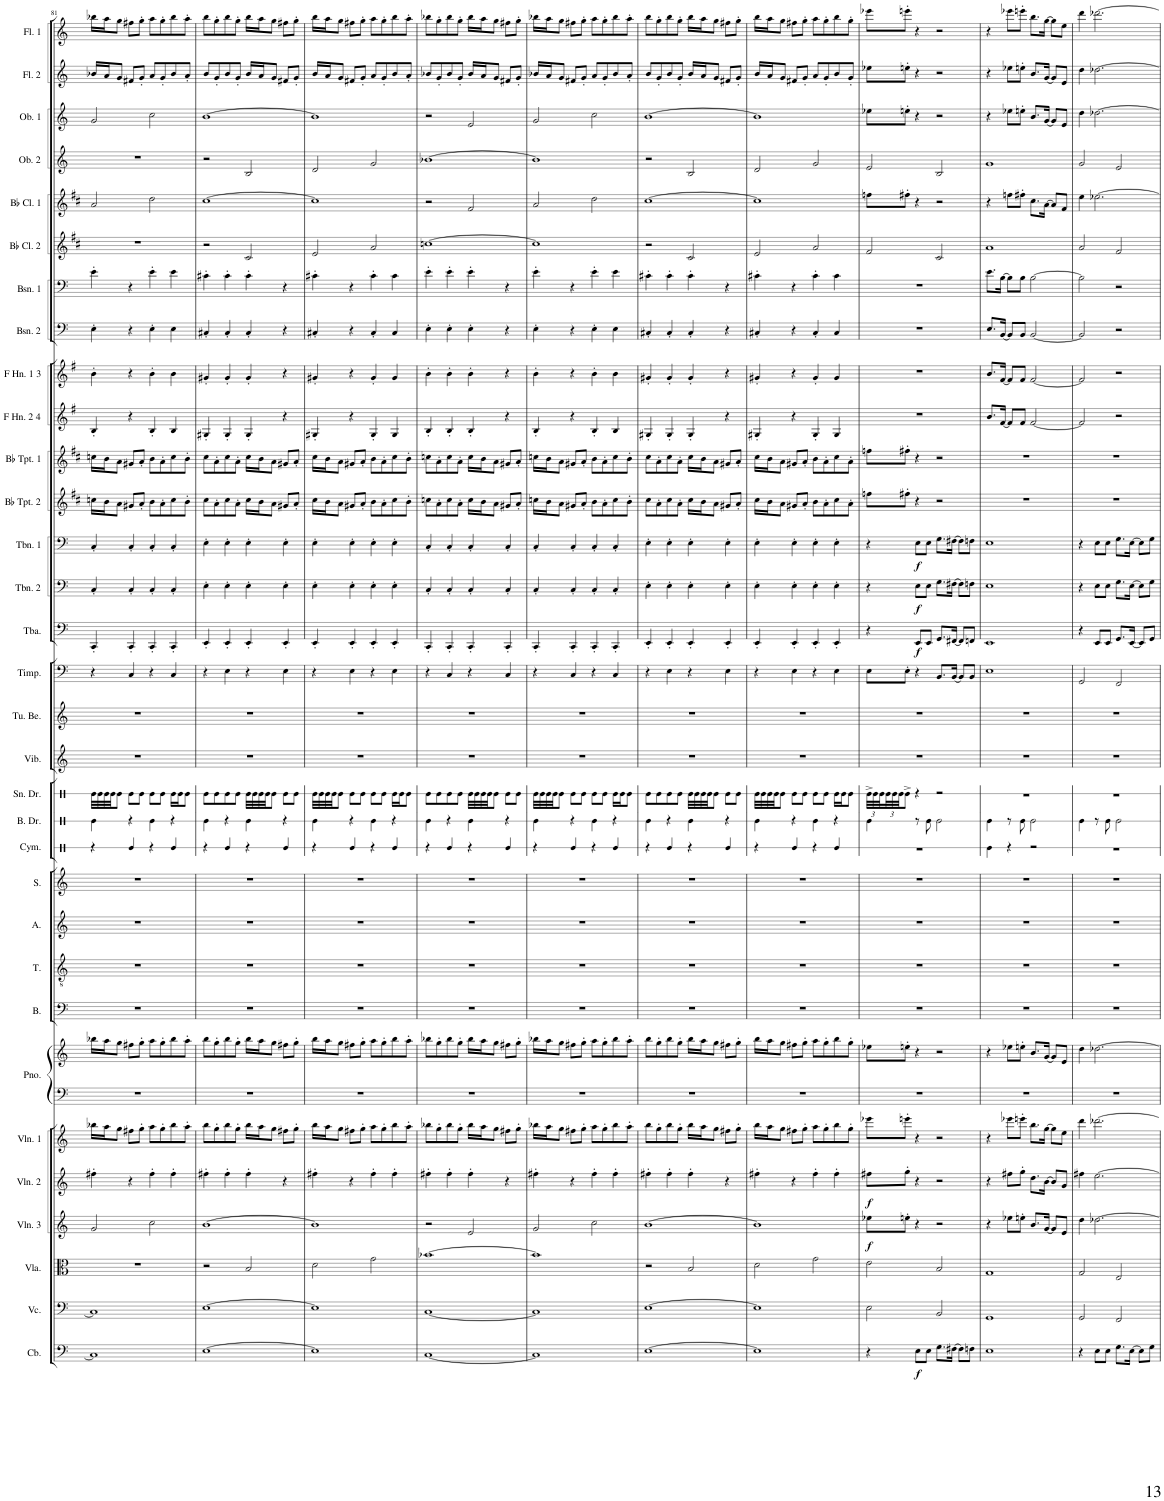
**kern	**dynam	**kern	**kern	**kern	**dynam	**kern	**dynam	**kern	**kern	**kern	**kern	**kern	**kern	**kern	**kern	**kern	**kern	**kern	**kern	**kern	**kern	**dynam	**kern	**dynam	**kern	**dynam	**kern	**kern	**kern	**kern	**kern	**kern	**kern	**kern	**kern	**kern	**kern	**kern
*part32	*part32	*part31	*part30	*part29	*part29	*part28	*part28	*part27	*part26	*part26	*part25	*part24	*part23	*part22	*part21	*part20	*part19	*part18	*part17	*part16	*part15	*part15	*part14	*part14	*part13	*part13	*part12	*part11	*part10	*part9	*part8	*part7	*part6	*part5	*part4	*part3	*part2	*part1
*staff33	*staff33	*staff32	*staff31	*staff30	*staff30	*staff29	*staff29	*staff28	*staff27	*staff26	*staff25	*staff24	*staff23	*staff22	*staff21	*staff20	*staff19	*staff18	*staff17	*staff16	*staff15	*staff15	*staff14	*staff14	*staff13	*staff13	*staff12	*staff11	*staff10	*staff9	*staff8	*staff7	*staff6	*staff5	*staff4	*staff3	*staff2	*staff1
*I"Contrabass	*	*I"Violoncello	*I"Viola	*I"Violin 3	*	*I"Violin 2	*	*I"Violin 1	*I"Piano	*	*I"Baritone	*I"Tenor	*I"Alto	*I"Soprano	*I"Cymbal	*I"Bass Drum	*I"Snare Drum	*I"Vibraphone	*I"Tubular Bells	*I"Timpani	*I"Tuba	*	*I"Trombone 2	*	*I"Trombone 1	*	*I"Bb Trumpet 2	*I"Bb Trumpet 1	*I"F Horn 2 &amp; 4	*I"F Horn 1 &amp; 3	*I"Bassoon 2	*I"Bassoon 1	*I"Bb Clarinet 2	*I"Bb Clarinet 1	*I"Oboe 2	*I"Oboe 1	*I"Flute 2	*I"Flute 1
*I'Cb.	*	*I'Vc.	*I'Vla.	*I'Vln. 3	*	*I'Vln. 2	*	*I'Vln. 1	*I'Pno.	*	*I'B.	*I'T.	*I'A.	*I'S.	*I'Cym.	*I'B. Dr.	*I'Sn. Dr.	*I'Vib.	*I'Tu. Be.	*I'Timp.	*I'Tba.	*	*I'Tbn. 2	*	*I'Tbn. 1	*	*I'Bb Tpt. 2	*I'Bb Tpt. 1	*I'F Hn. 2 4	*I'F Hn. 1 3	*I'Bsn. 2	*I'Bsn. 1	*I'Bb Cl. 2	*I'Bb Cl. 1	*I'Ob. 2	*I'Ob. 1	*I'Fl. 2	*I'Fl. 1
!!LO:PB:g=z
*clefF4	*	*clefF4	*clefC3	*clefG2	*	*clefG2	*	*clefG2	*clefF4	*clefG2	*clefF4	*clefGv2	*clefG2	*clefG2	*clefX	*clefX	*clefX	*clefG2	*clefG2	*clefF4	*clefF4	*	*clefF4	*	*clefF4	*	*clefG2	*clefG2	*clefG2	*clefG2	*clefF4	*clefF4	*clefG2	*clefG2	*clefG2	*clefG2	*clefG2	*clefG2
*Trd7c12	*	*	*	*	*	*	*	*	*	*	*	*	*	*	*	*	*	*	*	*	*	*	*	*	*	*	*Trd1c2	*Trd1c2	*Trd4c7	*Trd4c7	*	*	*Trd1c2	*Trd1c2	*	*	*	*
*k[]	*	*k[]	*k[]	*k[]	*	*k[]	*	*k[]	*k[]	*k[]	*k[]	*k[]	*k[]	*k[]	*k[]	*k[]	*k[]	*k[]	*k[]	*k[]	*k[]	*	*k[]	*	*k[]	*	*k[f#c#]	*k[f#c#]	*k[f#]	*k[f#]	*k[]	*k[]	*k[f#c#]	*k[f#c#]	*k[]	*k[]	*k[]	*k[]
*M4/4	*	*M4/4	*M4/4	*M4/4	*	*M4/4	*	*M4/4	*M4/4	*M4/4	*M4/4	*M4/4	*M4/4	*M4/4	*M4/4	*M4/4	*M4/4	*M4/4	*M4/4	*M4/4	*M4/4	*	*M4/4	*	*M4/4	*	*M4/4	*M4/4	*M4/4	*M4/4	*M4/4	*M4/4	*M4/4	*M4/4	*M4/4	*M4/4	*M4/4	*M4/4
=81	=81	=81	=81	=81	=81	=81	=81	=81	=81	=81	=81	=81	=81	=81	=81	=81	=81	=81	=81	=81	=81	=81	=81	=81	=81	=81	=81	=81	=81	=81	=81	=81	=81	=81	=81	=81	=81	=81
1C]	.	1C]	1r	2g/	.	4ff#X'\	.	16bb-X\LL	1r	16bb-X\LL	1r	1r	1r	1r	4r	4Re\	32Re\LLL	1r	1r	4r	4CC'/	.	4C'/	.	4C'/	.	16ccn\LL	16ccn\LL	4B'/	4b'\	4E'\	4e'\	1r	2a/	1r	2g/	16b-X/LL	16bb-X\LL
.	.	.	.	.	.	.	.	.	.	.	.	.	.	.	.	.	32Re\	.	.	.	.	.	.	.	.	.	.	.	.	.	.	.	.	.	.	.	.	.
.	.	.	.	.	.	.	.	16aa\J	.	16aa\J	.	.	.	.	.	.	32Re\	.	.	.	.	.	.	.	.	.	16b\J	16b\J	.	.	.	.	.	.	.	.	16a/J	16aa\J
.	.	.	.	.	.	.	.	.	.	.	.	.	.	.	.	.	32Re\JJ	.	.	.	.	.	.	.	.	.	.	.	.	.	.	.	.	.	.	.	.	.
.	.	.	.	.	.	.	.	8gg\J	.	8gg\J	.	.	.	.	.	.	8Re\J	.	.	.	.	.	.	.	.	.	8a\J	8a\J	.	.	.	.	.	.	.	.	8g/J	8gg\J
.	.	.	.	.	.	4r	.	8ff#X\L	.	8ff#X\L	.	.	.	.	4Re/	4r	8Re\L	.	.	4C/	4CC'/	.	4C'/	.	4C'/	.	8g#X/L	8g#X/L	4r	4r	4r	4r	.	.	.	.	8f#X/L	8ff#X\L
.	.	.	.	.	.	.	.	8gg'\J	.	8gg'\J	.	.	.	.	.	.	8Re\J	.	.	.	.	.	.	.	.	.	8a'/J	8a'/J	.	.	.	.	.	.	.	.	8g'/J	8gg'\J
.	.	.	.	2cc\	.	4ff#'\	.	8aa\L	.	8aa\L	.	.	.	.	4r	4Re\	8Re\L	.	.	4r	4CC'/	.	4C'/	.	4C'/	.	8b\L	8b\L	4B'/	4b'\	4E'\	4e'\	.	2dd\	.	2cc\	8a/L	8aa\L
.	.	.	.	.	.	.	.	8gg'\	.	8gg'\	.	.	.	.	.	.	8Re\J	.	.	.	.	.	.	.	.	.	8a'\	8a'\	.	.	.	.	.	.	.	.	8g'/	8gg'\
.	.	.	.	.	.	4ff#'\	.	8bb-\	.	8bb-\	.	.	.	.	4Re/	4r	16Re\LL	.	.	4C/	4CC'/	.	4C'/	.	4C'/	.	8cc\	8cc\	4B/	4b\	4E\	4e\	.	.	.	.	8b-/	8bb-\
.	.	.	.	.	.	.	.	.	.	.	.	.	.	.	.	.	16Re\J	.	.	.	.	.	.	.	.	.	.	.	.	.	.	.	.	.	.	.	.	.
.	.	.	.	.	.	.	.	8aa'\J	.	8aa'\J	.	.	.	.	.	.	8Re\J	.	.	.	.	.	.	.	.	.	8b'\J	8b'\J	.	.	.	.	.	.	.	.	8a'/J	8aa'\J
=82	=82	=82	=82	=82	=82	=82	=82	=82	=82	=82	=82	=82	=82	=82	=82	=82	=82	=82	=82	=82	=82	=82	=82	=82	=82	=82	=82	=82	=82	=82	=82	=82	=82	=82	=82	=82	=82	=82
[1E	.	[1E	2r	[1b	.	4ff#X'\	.	8bb\L	1r	8bb\L	1r	1r	1r	1r	4r	4Re\	8Re\L	1r	1r	4r	4EE'/	.	4E'\	.	4E'\	.	8cc#\L	8cc#\L	4G#X'/	4g#X'/	4C#X'/	4c#X'\	2r	[1cc#	2r	[1b	8b/L	8bb\L
.	.	.	.	.	.	.	.	8gg'\	.	8gg'\	.	.	.	.	.	.	8Re\	.	.	.	.	.	.	.	.	.	8a'\	8a'\	.	.	.	.	.	.	.	.	8g'/	8gg'\
.	.	.	.	.	.	4ff#'\	.	8bb\	.	8bb\	.	.	.	.	4Re/	4r	8Re\	.	.	4E\	4EE'/	.	4E'\	.	4E'\	.	8cc#\	8cc#\	4G#'/	4g#'/	4C#'/	4c#'\	.	.	.	.	8b/	8bb\
.	.	.	.	.	.	.	.	8gg'\J	.	8gg'\J	.	.	.	.	.	.	8Re\J	.	.	.	.	.	.	.	.	.	8a'\J	8a'\J	.	.	.	.	.	.	.	.	8g'/J	8gg'\J
.	.	.	2B/	.	.	4ff#'\	.	16bb\LL	.	16bb\LL	.	.	.	.	4r	4Re\	32Re\LLL	.	.	4r	4EE'/	.	4E'\	.	4E'\	.	16cc#\LL	16cc#\LL	4G#'/	4g#'/	4C#'/	4c#'\	2c#/	.	2B/	.	16b/LL	16bb\LL
.	.	.	.	.	.	.	.	.	.	.	.	.	.	.	.	.	32Re\	.	.	.	.	.	.	.	.	.	.	.	.	.	.	.	.	.	.	.	.	.
.	.	.	.	.	.	.	.	16aa\J	.	16aa\J	.	.	.	.	.	.	32Re\	.	.	.	.	.	.	.	.	.	16b\J	16b\J	.	.	.	.	.	.	.	.	16a/J	16aa\J
.	.	.	.	.	.	.	.	.	.	.	.	.	.	.	.	.	32Re\JJ	.	.	.	.	.	.	.	.	.	.	.	.	.	.	.	.	.	.	.	.	.
.	.	.	.	.	.	.	.	8gg\J	.	8gg\J	.	.	.	.	.	.	8Re\J	.	.	.	.	.	.	.	.	.	8a\J	8a\J	.	.	.	.	.	.	.	.	8g/J	8gg\J
.	.	.	.	.	.	4r	.	8ff#X\L	.	8ff#X\L	.	.	.	.	4Re/	4r	8Re\L	.	.	4E\	4EE'/	.	4E'\	.	4E'\	.	8g#X/L	8g#X/L	4r	4r	4r	4r	.	.	.	.	8f#X/L	8ff#X\L
.	.	.	.	.	.	.	.	8gg'\J	.	8gg'\J	.	.	.	.	.	.	8Re\J	.	.	.	.	.	.	.	.	.	8a'/J	8a'/J	.	.	.	.	.	.	.	.	8g'/J	8gg'\J
=83	=83	=83	=83	=83	=83	=83	=83	=83	=83	=83	=83	=83	=83	=83	=83	=83	=83	=83	=83	=83	=83	=83	=83	=83	=83	=83	=83	=83	=83	=83	=83	=83	=83	=83	=83	=83	=83	=83
1E]	.	1E]	2d\	1b]	.	4ff#X'\	.	16bb\LL	1r	16bb\LL	1r	1r	1r	1r	4r	4Re\	32Re\LLL	1r	1r	4r	4EE'/	.	4E'\	.	4E'\	.	16cc#\LL	16cc#\LL	4G#X'/	4g#X'/	4C#X'/	4c#X'\	2e/	1cc#]	2d/	1b]	16b/LL	16bb\LL
.	.	.	.	.	.	.	.	.	.	.	.	.	.	.	.	.	32Re\	.	.	.	.	.	.	.	.	.	.	.	.	.	.	.	.	.	.	.	.	.
.	.	.	.	.	.	.	.	16aa\J	.	16aa\J	.	.	.	.	.	.	32Re\	.	.	.	.	.	.	.	.	.	16b\J	16b\J	.	.	.	.	.	.	.	.	16a/J	16aa\J
.	.	.	.	.	.	.	.	.	.	.	.	.	.	.	.	.	32Re\JJ	.	.	.	.	.	.	.	.	.	.	.	.	.	.	.	.	.	.	.	.	.
.	.	.	.	.	.	.	.	8gg\J	.	8gg\J	.	.	.	.	.	.	8Re\J	.	.	.	.	.	.	.	.	.	8a\J	8a\J	.	.	.	.	.	.	.	.	8g/J	8gg\J
.	.	.	.	.	.	4r	.	8ff#X\L	.	8ff#X\L	.	.	.	.	4Re/	4r	8Re\L	.	.	4E\	4EE'/	.	4E'\	.	4E'\	.	8g#X/L	8g#X/L	4r	4r	4r	4r	.	.	.	.	8f#X/L	8ff#X\L
.	.	.	.	.	.	.	.	8gg'\J	.	8gg'\J	.	.	.	.	.	.	8Re\J	.	.	.	.	.	.	.	.	.	8a'/J	8a'/J	.	.	.	.	.	.	.	.	8g'/J	8gg'\J
.	.	.	2g\	.	.	4ff#'\	.	8aa\L	.	8aa\L	.	.	.	.	4r	4Re\	8Re\L	.	.	4r	4EE'/	.	4E'\	.	4E'\	.	8b\L	8b\L	4G#'/	4g#'/	4C#'/	4c#'\	2a/	.	2g/	.	8a/L	8aa\L
.	.	.	.	.	.	.	.	8gg'\	.	8gg'\	.	.	.	.	.	.	8Re\J	.	.	.	.	.	.	.	.	.	8a'\	8a'\	.	.	.	.	.	.	.	.	8g'/	8gg'\
.	.	.	.	.	.	4ff#'\	.	8bb\	.	8bb\	.	.	.	.	4Re/	4r	16Re\LL	.	.	4E\	4EE'/	.	4E'\	.	4E'\	.	8cc#\	8cc#\	4G#/	4g#/	4C#/	4c#\	.	.	.	.	8b/	8bb\
.	.	.	.	.	.	.	.	.	.	.	.	.	.	.	.	.	16Re\J	.	.	.	.	.	.	.	.	.	.	.	.	.	.	.	.	.	.	.	.	.
.	.	.	.	.	.	.	.	8aa'\J	.	8aa'\J	.	.	.	.	.	.	8Re\J	.	.	.	.	.	.	.	.	.	8b'\J	8b'\J	.	.	.	.	.	.	.	.	8a'/J	8aa'\J
=84	=84	=84	=84	=84	=84	=84	=84	=84	=84	=84	=84	=84	=84	=84	=84	=84	=84	=84	=84	=84	=84	=84	=84	=84	=84	=84	=84	=84	=84	=84	=84	=84	=84	=84	=84	=84	=84	=84
[1C	.	[1C	[1b-X	2r	.	4ff#X'\	.	8bb-X\L	1r	8bb-X\L	1r	1r	1r	1r	4r	4Re\	8Re\L	1r	1r	4r	4CC'/	.	4C'/	.	4C'/	.	8ccn\L	8ccn\L	4B'/	4b'\	4E'\	4e'\	[1ccn	2r	[1b-X	2r	8b-X/L	8bb-X\L
.	.	.	.	.	.	.	.	8gg'\	.	8gg'\	.	.	.	.	.	.	8Re\	.	.	.	.	.	.	.	.	.	8a'\	8a'\	.	.	.	.	.	.	.	.	8g'/	8gg'\
.	.	.	.	.	.	4ff#'\	.	8bb-\	.	8bb-\	.	.	.	.	4Re/	4r	8Re\	.	.	4C/	4CC'/	.	4C'/	.	4C'/	.	8cc\	8cc\	4B'/	4b'\	4E'\	4e'\	.	.	.	.	8b-/	8bb-\
.	.	.	.	.	.	.	.	8gg'\J	.	8gg'\J	.	.	.	.	.	.	8Re\J	.	.	.	.	.	.	.	.	.	8a'\J	8a'\J	.	.	.	.	.	.	.	.	8g'/J	8gg'\J
.	.	.	.	2e/	.	4ff#'\	.	16bb-\LL	.	16bb-\LL	.	.	.	.	4r	4Re\	32Re\LLL	.	.	4r	4CC'/	.	4C'/	.	4C'/	.	16cc\LL	16cc\LL	4B'/	4b'\	4E'\	4e'\	.	2f#/	.	2e/	16b-/LL	16bb-\LL
.	.	.	.	.	.	.	.	.	.	.	.	.	.	.	.	.	32Re\	.	.	.	.	.	.	.	.	.	.	.	.	.	.	.	.	.	.	.	.	.
.	.	.	.	.	.	.	.	16aa\J	.	16aa\J	.	.	.	.	.	.	32Re\	.	.	.	.	.	.	.	.	.	16b\J	16b\J	.	.	.	.	.	.	.	.	16a/J	16aa\J
.	.	.	.	.	.	.	.	.	.	.	.	.	.	.	.	.	32Re\JJ	.	.	.	.	.	.	.	.	.	.	.	.	.	.	.	.	.	.	.	.	.
.	.	.	.	.	.	.	.	8gg\J	.	8gg\J	.	.	.	.	.	.	8Re\J	.	.	.	.	.	.	.	.	.	8a\J	8a\J	.	.	.	.	.	.	.	.	8g/J	8gg\J
.	.	.	.	.	.	4r	.	8ff#X\L	.	8ff#X\L	.	.	.	.	4Re/	4r	8Re\L	.	.	4C/	4CC'/	.	4C'/	.	4C'/	.	8g#X/L	8g#X/L	4r	4r	4r	4r	.	.	.	.	8f#X/L	8ff#X\L
.	.	.	.	.	.	.	.	8gg'\J	.	8gg'\J	.	.	.	.	.	.	8Re\J	.	.	.	.	.	.	.	.	.	8a'/J	8a'/J	.	.	.	.	.	.	.	.	8g'/J	8gg'\J
=85	=85	=85	=85	=85	=85	=85	=85	=85	=85	=85	=85	=85	=85	=85	=85	=85	=85	=85	=85	=85	=85	=85	=85	=85	=85	=85	=85	=85	=85	=85	=85	=85	=85	=85	=85	=85	=85	=85
1C]	.	1C]	1b-]	2g/	.	4ff#X'\	.	16bb-X\LL	1r	16bb-X\LL	1r	1r	1r	1r	4r	4Re\	32Re\LLL	1r	1r	4r	4CC'/	.	4C'/	.	4C'/	.	16ccn\LL	16ccn\LL	4B'/	4b'\	4E'\	4e'\	1cc]	2a/	1b-]	2g/	16b-X/LL	16bb-X\LL
.	.	.	.	.	.	.	.	.	.	.	.	.	.	.	.	.	32Re\	.	.	.	.	.	.	.	.	.	.	.	.	.	.	.	.	.	.	.	.	.
.	.	.	.	.	.	.	.	16aa\J	.	16aa\J	.	.	.	.	.	.	32Re\	.	.	.	.	.	.	.	.	.	16b\J	16b\J	.	.	.	.	.	.	.	.	16a/J	16aa\J
.	.	.	.	.	.	.	.	.	.	.	.	.	.	.	.	.	32Re\JJ	.	.	.	.	.	.	.	.	.	.	.	.	.	.	.	.	.	.	.	.	.
.	.	.	.	.	.	.	.	8gg\J	.	8gg\J	.	.	.	.	.	.	8Re\J	.	.	.	.	.	.	.	.	.	8a\J	8a\J	.	.	.	.	.	.	.	.	8g/J	8gg\J
.	.	.	.	.	.	4r	.	8ff#X\L	.	8ff#X\L	.	.	.	.	4Re/	4r	8Re\L	.	.	4C/	4CC'/	.	4C'/	.	4C'/	.	8g#X/L	8g#X/L	4r	4r	4r	4r	.	.	.	.	8f#X/L	8ff#X\L
.	.	.	.	.	.	.	.	8gg'\J	.	8gg'\J	.	.	.	.	.	.	8Re\J	.	.	.	.	.	.	.	.	.	8a'/J	8a'/J	.	.	.	.	.	.	.	.	8g'/J	8gg'\J
.	.	.	.	2cc\	.	4ff#'\	.	8aa\L	.	8aa\L	.	.	.	.	4r	4Re\	8Re\L	.	.	4r	4CC'/	.	4C'/	.	4C'/	.	8b\L	8b\L	4B'/	4b'\	4E'\	4e'\	.	2dd\	.	2cc\	8a/L	8aa\L
.	.	.	.	.	.	.	.	8gg'\	.	8gg'\	.	.	.	.	.	.	8Re\J	.	.	.	.	.	.	.	.	.	8a'\	8a'\	.	.	.	.	.	.	.	.	8g'/	8gg'\
.	.	.	.	.	.	4ff#'\	.	8bb-\	.	8bb-\	.	.	.	.	4Re/	4r	16Re\LL	.	.	4C/	4CC'/	.	4C'/	.	4C'/	.	8cc\	8cc\	4B/	4b\	4E\	4e\	.	.	.	.	8b-/	8bb-\
.	.	.	.	.	.	.	.	.	.	.	.	.	.	.	.	.	16Re\J	.	.	.	.	.	.	.	.	.	.	.	.	.	.	.	.	.	.	.	.	.
.	.	.	.	.	.	.	.	8aa'\J	.	8aa'\J	.	.	.	.	.	.	8Re\J	.	.	.	.	.	.	.	.	.	8b'\J	8b'\J	.	.	.	.	.	.	.	.	8a'/J	8aa'\J
=86	=86	=86	=86	=86	=86	=86	=86	=86	=86	=86	=86	=86	=86	=86	=86	=86	=86	=86	=86	=86	=86	=86	=86	=86	=86	=86	=86	=86	=86	=86	=86	=86	=86	=86	=86	=86	=86	=86
[1E	.	[1E	2r	[1b	.	4ff#X'\	.	8bb\L	1r	8bb\L	1r	1r	1r	1r	4r	4Re\	8Re\L	1r	1r	4r	4EE'/	.	4E'\	.	4E'\	.	8cc#\L	8cc#\L	4G#X'/	4g#X'/	4C#X'/	4c#X'\	2r	[1cc#	2r	[1b	8b/L	8bb\L
.	.	.	.	.	.	.	.	8gg'\	.	8gg'\	.	.	.	.	.	.	8Re\	.	.	.	.	.	.	.	.	.	8a'\	8a'\	.	.	.	.	.	.	.	.	8g'/	8gg'\
.	.	.	.	.	.	4ff#'\	.	8bb\	.	8bb\	.	.	.	.	4Re/	4r	8Re\	.	.	4E\	4EE'/	.	4E'\	.	4E'\	.	8cc#\	8cc#\	4G#'/	4g#'/	4C#'/	4c#'\	.	.	.	.	8b/	8bb\
.	.	.	.	.	.	.	.	8gg'\J	.	8gg'\J	.	.	.	.	.	.	8Re\J	.	.	.	.	.	.	.	.	.	8a'\J	8a'\J	.	.	.	.	.	.	.	.	8g'/J	8gg'\J
.	.	.	2B/	.	.	4ff#'\	.	16bb\LL	.	16bb\LL	.	.	.	.	4r	4Re\	32Re\LLL	.	.	4r	4EE'/	.	4E'\	.	4E'\	.	16cc#\LL	16cc#\LL	4G#'/	4g#'/	4C#'/	4c#'\	2c#/	.	2B/	.	16b/LL	16bb\LL
.	.	.	.	.	.	.	.	.	.	.	.	.	.	.	.	.	32Re\	.	.	.	.	.	.	.	.	.	.	.	.	.	.	.	.	.	.	.	.	.
.	.	.	.	.	.	.	.	16aa\J	.	16aa\J	.	.	.	.	.	.	32Re\	.	.	.	.	.	.	.	.	.	16b\J	16b\J	.	.	.	.	.	.	.	.	16a/J	16aa\J
.	.	.	.	.	.	.	.	.	.	.	.	.	.	.	.	.	32Re\JJ	.	.	.	.	.	.	.	.	.	.	.	.	.	.	.	.	.	.	.	.	.
.	.	.	.	.	.	.	.	8gg\J	.	8gg\J	.	.	.	.	.	.	8Re\J	.	.	.	.	.	.	.	.	.	8a\J	8a\J	.	.	.	.	.	.	.	.	8g/J	8gg\J
.	.	.	.	.	.	4r	.	8ff#X\L	.	8ff#X\L	.	.	.	.	4Re/	4r	8Re\L	.	.	4E\	4EE'/	.	4E'\	.	4E'\	.	8g#X/L	8g#X/L	4r	4r	4r	4r	.	.	.	.	8f#X/L	8ff#X\L
.	.	.	.	.	.	.	.	8gg'\J	.	8gg'\J	.	.	.	.	.	.	8Re\J	.	.	.	.	.	.	.	.	.	8a'/J	8a'/J	.	.	.	.	.	.	.	.	8g'/J	8gg'\J
=87	=87	=87	=87	=87	=87	=87	=87	=87	=87	=87	=87	=87	=87	=87	=87	=87	=87	=87	=87	=87	=87	=87	=87	=87	=87	=87	=87	=87	=87	=87	=87	=87	=87	=87	=87	=87	=87	=87
1E]	.	1E]	2d\	1b]	.	4ff#X'\	.	16bb\LL	1r	16bb\LL	1r	1r	1r	1r	4r	4Re\	32Re\LLL	1r	1r	4r	4EE'/	.	4E'\	.	4E'\	.	16cc#\LL	16cc#\LL	4G#X'/	4g#X'/	4C#X'/	4c#X'\	2e/	1cc#]	2d/	1b]	16b/LL	16bb\LL
.	.	.	.	.	.	.	.	.	.	.	.	.	.	.	.	.	32Re\	.	.	.	.	.	.	.	.	.	.	.	.	.	.	.	.	.	.	.	.	.
.	.	.	.	.	.	.	.	16aa\J	.	16aa\J	.	.	.	.	.	.	32Re\	.	.	.	.	.	.	.	.	.	16b\J	16b\J	.	.	.	.	.	.	.	.	16a/J	16aa\J
.	.	.	.	.	.	.	.	.	.	.	.	.	.	.	.	.	32Re\JJ	.	.	.	.	.	.	.	.	.	.	.	.	.	.	.	.	.	.	.	.	.
.	.	.	.	.	.	.	.	8gg\J	.	8gg\J	.	.	.	.	.	.	8Re\J	.	.	.	.	.	.	.	.	.	8a\J	8a\J	.	.	.	.	.	.	.	.	8g/J	8gg\J
.	.	.	.	.	.	4r	.	8ff#X\L	.	8ff#X\L	.	.	.	.	4Re/	4r	8Re\L	.	.	4E\	4EE'/	.	4E'\	.	4E'\	.	8g#X/L	8g#X/L	4r	4r	4r	4r	.	.	.	.	8f#X/L	8ff#X\L
.	.	.	.	.	.	.	.	8gg'\J	.	8gg'\J	.	.	.	.	.	.	8Re\J	.	.	.	.	.	.	.	.	.	8a'/J	8a'/J	.	.	.	.	.	.	.	.	8g'/J	8gg'\J
.	.	.	2g\	.	.	4ff#'\	.	8aa\L	.	8aa\L	.	.	.	.	4r	4Re\	8Re\L	.	.	4r	4EE'/	.	4E'\	.	4E'\	.	8b\L	8b\L	4G#'/	4g#'/	4C#'/	4c#'\	2a/	.	2g/	.	8a/L	8aa\L
.	.	.	.	.	.	.	.	8gg'\	.	8gg'\	.	.	.	.	.	.	8Re\J	.	.	.	.	.	.	.	.	.	8a'\	8a'\	.	.	.	.	.	.	.	.	8g'/	8gg'\
.	.	.	.	.	.	4ff#'\	.	8bb\	.	8bb\	.	.	.	.	4Re/	4r	16Re\LL	.	.	4E\	4EE'/	.	4E'\	.	4E'\	.	8cc#\	8cc#\	4G#/	4g#/	4C#/	4c#\	.	.	.	.	8b/	8bb\
.	.	.	.	.	.	.	.	.	.	.	.	.	.	.	.	.	16Re\J	.	.	.	.	.	.	.	.	.	.	.	.	.	.	.	.	.	.	.	.	.
.	.	.	.	.	.	.	.	8gg'\J	.	8gg'\J	.	.	.	.	.	.	8Re\J	.	.	.	.	.	.	.	.	.	8a'\J	8a'\J	.	.	.	.	.	.	.	.	8g'/J	8gg'\J
=88	=88	=88	=88	=88	=88	=88	=88	=88	=88	=88	=88	=88	=88	=88	=88	=88	=88	=88	=88	=88	=88	=88	=88	=88	=88	=88	=88	=88	=88	=88	=88	=88	=88	=88	=88	=88	=88	=88
*	*	*	*	*	*	*	*	*	*	*	*	*	*	*	*	*	*Xbrackettup	*	*	*	*	*	*	*	*	*	*	*	*	*	*	*	*	*	*	*	*	*
!	!	!	!	!	!LO:DY:b	!	!LO:DY:b	!	!	!	!	!	!	!	!	!	!	!	!	!	!	!	!	!	!	!	!	!	!	!	!	!	!	!	!	!	!	!
4r	.	2E\	2e\	8ee-X\L	f	8ff#X\L	f	8eee-X\L	1r	8ee-X\L	1r	1r	1r	1r	1r	4Re\	48Re^\LLL	1r	1r	8E\L	4r	.	4r	.	4r	.	8ffn\L	8ffn\L	1r	1r	1r	1r	2f#/	8ffn\L	2e/	8ee-X\L	8ee-X\L	8eee-X\L
.	.	.	.	.	.	.	.	.	.	.	.	.	.	.	.	.	48Re\	.	.	.	.	.	.	.	.	.	.	.	.	.	.	.	.	.	.	.	.	.
.	.	.	.	.	.	.	.	.	.	.	.	.	.	.	.	.	48Re\	.	.	.	.	.	.	.	.	.	.	.	.	.	.	.	.	.	.	.	.	.
.	.	.	.	.	.	.	.	.	.	.	.	.	.	.	.	.	48Re\	.	.	.	.	.	.	.	.	.	.	.	.	.	.	.	.	.	.	.	.	.
.	.	.	.	.	.	.	.	.	.	.	.	.	.	.	.	.	48Re\	.	.	.	.	.	.	.	.	.	.	.	.	.	.	.	.	.	.	.	.	.
.	.	.	.	.	.	.	.	.	.	.	.	.	.	.	.	.	48Re\JJ	.	.	.	.	.	.	.	.	.	.	.	.	.	.	.	.	.	.	.	.	.
.	.	.	.	8een'\J	.	8gg'\J	.	8eeen'\J	.	8een'\J	.	.	.	.	.	.	8Re^\J	.	.	8E'\J	.	.	.	.	.	.	8ff#X'\J	8ff#X'\J	.	.	.	.	.	8ff#X'\J	.	8een'\J	8een'\J	8eeen'\J
!	!LO:DY:b	!	!	!	!	!	!	!	!	!	!	!	!	!	!	!	!	!	!	!	!	!LO:DY:b	!	!LO:DY:b	!	!LO:DY:b	!	!	!	!	!	!	!	!	!	!	!	!
8E\L	f	.	.	4r	.	4r	.	4r	.	4r	.	.	.	.	.	8r	4r	.	.	4r	8EE/L	f	8E\L	f	8E\L	f	4r	4r	.	.	.	.	.	4r	.	4r	4r	4r
8E\J	.	.	.	.	.	.	.	.	.	.	.	.	.	.	.	8Re\	.	.	.	.	8EE/J	.	8E\J	.	8E\J	.	.	.	.	.	.	.	.	.	.	.	.	.
8.G\L	.	2BB/	2B/	2r	.	2r	.	2r	.	2r	.	.	.	.	.	2Re\	2r	.	.	8.BB/L	8.GG/L	.	8.G\L	.	8.G\L	.	2r	2r	.	.	.	.	2c#/	2r	2B/	2r	2r	2r
[16F#X\Jk	.	.	.	.	.	.	.	.	.	.	.	.	.	.	.	.	.	.	.	[16BB/Jk	[16FF#X/Jk	.	[16F#X\Jk	.	[16F#X\Jk	.	.	.	.	.	.	.	.	.	.	.	.	.
8F#\L]	.	.	.	.	.	.	.	.	.	.	.	.	.	.	.	.	.	.	.	8BB/L]	8FF#/L]	.	8F#\L]	.	8F#\L]	.	.	.	.	.	.	.	.	.	.	.	.	.
8Fn\J	.	.	.	.	.	.	.	.	.	.	.	.	.	.	.	.	.	.	.	8BB/J	8FFn/J	.	8Fn\J	.	8Fn\J	.	.	.	.	.	.	.	.	.	.	.	.	.
=89	=89	=89	=89	=89	=89	=89	=89	=89	=89	=89	=89	=89	=89	=89	=89	=89	=89	=89	=89	=89	=89	=89	=89	=89	=89	=89	=89	=89	=89	=89	=89	=89	=89	=89	=89	=89	=89	=89
1E	.	1GG	1G	4r	.	4r	.	4r	1r	4r	1r	1r	1r	1r	4Re\	4Re\	1r	1r	1r	1E	1EE	.	1E	.	1E	.	1r	1r	8.b/L	8.b/L	8.E/L	8.e\L	1a	4r	1g	4r	4r	4r
.	.	.	.	.	.	.	.	.	.	.	.	.	.	.	.	.	.	.	.	.	.	.	.	.	.	.	.	.	[16f#/Jk	[16f#/Jk	[16BB/Jk	[16B\Jk	.	.	.	.	.	.
.	.	.	.	8ee-X\L	.	8ff#X\L	.	8eee-X\L	.	8ee-X\L	.	.	.	.	4r	8r	.	.	.	.	.	.	.	.	.	.	.	.	8f#/L]	8f#/L]	8BB/L]	8B\L]	.	8ffn\L	.	8ee-X\L	8ee-X\L	8eee-X\L
.	.	.	.	8een'\J	.	8gg'\J	.	8eeen'\J	.	8een'\J	.	.	.	.	.	8Re\	.	.	.	.	.	.	.	.	.	.	.	.	8f#/J	8f#/J	8BB/J	8B\J	.	8ff#X'\J	.	8een'\J	8een'\J	8eeen'\J
.	.	.	.	8.b/L	.	8.dd\L	.	8.bb\L	.	8.b/L	.	.	.	.	2r	2Re\	.	.	.	.	.	.	.	.	.	.	.	.	[2f#/	[2f#/	[2BB/	[2B\	.	8.cc#\L	.	8.b/L	8.b/L	8.bb\L
.	.	.	.	[16g/Jk	.	[16b\Jk	.	[16gg\Jk	.	[16g/Jk	.	.	.	.	.	.	.	.	.	.	.	.	.	.	.	.	.	.	.	.	.	.	.	[16a\Jk	.	[16g/Jk	[16g/Jk	[16gg\Jk
.	.	.	.	8g/L]	.	8b/L]	.	8gg\L]	.	8g/L]	.	.	.	.	.	.	.	.	.	.	.	.	.	.	.	.	.	.	.	.	.	.	.	8a/L]	.	8g/L]	8g/L]	8gg\L]
.	.	.	.	8e/J	.	8g/J	.	8ee\J	.	8e/J	.	.	.	.	.	.	.	.	.	.	.	.	.	.	.	.	.	.	.	.	.	.	.	8f#/J	.	8e/J	8e/J	8ee\J
=90	=90	=90	=90	=90	=90	=90	=90	=90	=90	=90	=90	=90	=90	=90	=90	=90	=90	=90	=90	=90	=90	=90	=90	=90	=90	=90	=90	=90	=90	=90	=90	=90	=90	=90	=90	=90	=90	=90
4r	.	2GG/	2G/	4dd\	.	4ff#X\	.	4ddd\	1r	4dd\	1r	1r	1r	1r	1r	4Re\	1r	1r	1r	2GG/	4r	.	4r	.	4r	.	1r	1r	2f#/]	2f#/]	2BB/]	2B\]	2a/	4ee\	2g/	4dd\	4dd\	4ddd\
8E\L	.	.	.	[2.dd-X\	.	[2.ee\	.	[2.ddd-X\	.	[2.dd-X\	.	.	.	.	.	8r	.	.	.	.	8EE/L	.	8E\L	.	8E\L	.	.	.	.	.	.	.	.	[2.ee-X\	.	[2.dd-X\	[2.dd-X\	[2.ddd-X\
8E\J	.	.	.	.	.	.	.	.	.	.	.	.	.	.	.	8Re\	.	.	.	.	8EE/J	.	8E\J	.	8E\J	.	.	.	.	.	.	.	.	.	.	.	.	.
8.G\L	.	2FF/	2E/	.	.	.	.	.	.	.	.	.	.	.	.	2Re\	.	.	.	2FF/	8.GG/L	.	8.G\L	.	8.G\L	.	.	.	2r	2r	2r	2r	2f#/	.	2e/	.	.	.
[16E\Jk	.	.	.	.	.	.	.	.	.	.	.	.	.	.	.	.	.	.	.	.	[16EE/Jk	.	[16E\Jk	.	[16E\Jk	.	.	.	.	.	.	.	.	.	.	.	.	.
8E\L]	.	.	.	.	.	.	.	.	.	.	.	.	.	.	.	.	.	.	.	.	8EE/L]	.	8E\L]	.	8E\L]	.	.	.	.	.	.	.	.	.	.	.	.	.
8G\J	.	.	.	.	.	.	.	.	.	.	.	.	.	.	.	.	.	.	.	.	8GG/J	.	8G\J	.	8G\J	.	.	.	.	.	.	.	.	.	.	.	.	.
=	=	=	=	=	=	=	=	=	=	=	=	=	=	=	=	=	=	=	=	=	=	=	=	=	=	=	=	=	=	=	=	=	=	=	=	=	=	=
*-	*-	*-	*-	*-	*-	*-	*-	*-	*-	*-	*-	*-	*-	*-	*-	*-	*-	*-	*-	*-	*-	*-	*-	*-	*-	*-	*-	*-	*-	*-	*-	*-	*-	*-	*-	*-	*-	*-
